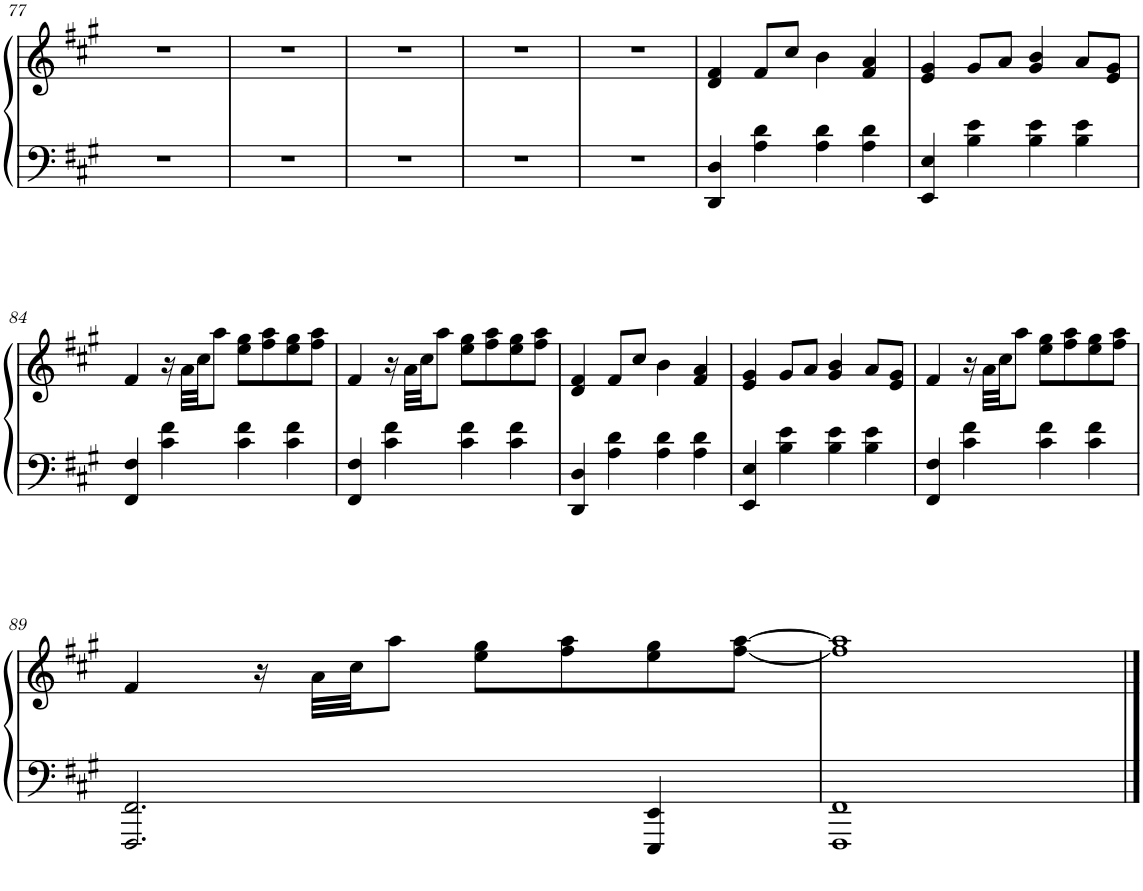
**kern	**kern
*part1	*part1
*staff2	*staff1
*I"Piano	*
*I'Pno.	*
!!LO:PB:g=z
*clefF4	*clefG2
*k[f#c#g#]	*k[f#c#g#]
*M4/4	*M4/4
=77	=77
1r	1r
=78	=78
1r	1r
=79	=79
1r	1r
=80	=80
1r	1r
=81	=81
1r	1r
=82	=82
4DD/ 4D/	4d/ 4f#/
4A\ 4d\	8f#/L
.	8cc#/J
4A\ 4d\	4b\
4A\ 4d\	4f#/ 4a/
=83	=83
4EE/ 4E/	4e/ 4g#/
4B\ 4e\	8g#/L
.	8a/J
4B\ 4e\	4g#/ 4b/
4B\ 4e\	8a/L
.	8e/ 8g#/J
!!LO:LB:g=z
=84	=84
4FF#/ 4F#/	4f#/
4c#\ 4f#\	16r
.	32a\LLL
.	32cc#\JJ
.	8aa\J
4c#\ 4f#\	8ee\ 8gg#\L
.	8ff#\ 8aa\
4c#\ 4f#\	8ee\ 8gg#\
.	8ff#\ 8aa\J
=85	=85
4FF#/ 4F#/	4f#/
4c#\ 4f#\	16r
.	32a\LLL
.	32cc#\JJ
.	8aa\J
4c#\ 4f#\	8ee\ 8gg#\L
.	8ff#\ 8aa\
4c#\ 4f#\	8ee\ 8gg#\
.	8ff#\ 8aa\J
=86	=86
4DD/ 4D/	4d/ 4f#/
4A\ 4d\	8f#/L
.	8cc#/J
4A\ 4d\	4b\
4A\ 4d\	4f#/ 4a/
=87	=87
4EE/ 4E/	4e/ 4g#/
4B\ 4e\	8g#/L
.	8a/J
4B\ 4e\	4g#/ 4b/
4B\ 4e\	8a/L
.	8e/ 8g#/J
=88	=88
4FF#/ 4F#/	4f#/
4c#\ 4f#\	16r
.	32a\LLL
.	32cc#\JJ
.	8aa\J
4c#\ 4f#\	8ee\ 8gg#\L
.	8ff#\ 8aa\
4c#\ 4f#\	8ee\ 8gg#\
.	8ff#\ 8aa\J
!!LO:LB:g=z
=89	=89
2.FFF#/ 2.FF#/	4f#/
.	16r
.	32a\LLL
.	32cc#\JJ
.	8aa\J
.	8ee\ 8gg#\L
.	8ff#\ 8aa\
4EEE/ 4EE/	8ee\ 8gg#\
.	[8ff#\ [8aa\J
=90	=90
1FFF# 1FF#	1ff#] 1aa]
==	==
*-	*-
